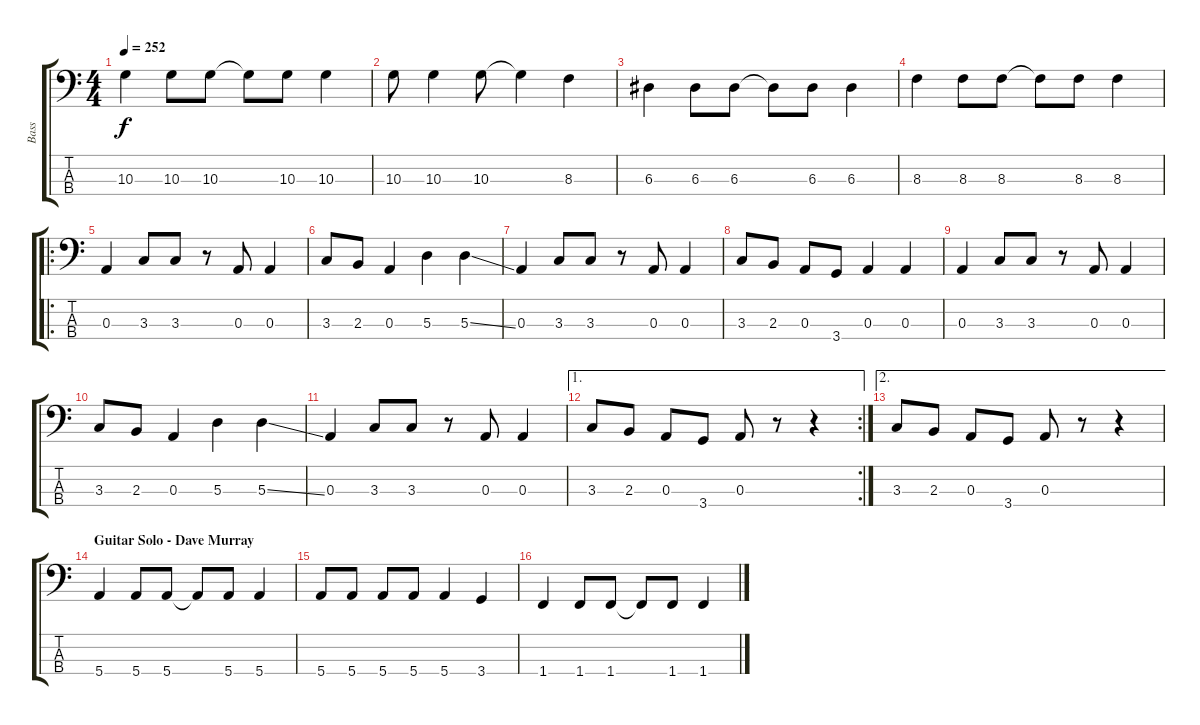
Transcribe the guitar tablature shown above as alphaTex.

\track ("Bass" "Bass") {instrument electricbassfinger}
\staff {score tabs}
\tuning (G2 D2 A1 E1) {hide}
\ts (4 4)
\tempo 252
\clef f4
\ks c
10.3.4{dy f} 10.3.8 10.3.8 10.3{t}.8 10.3.8 10.3.4 |
10.3.8 10.3.4 10.3.8 10.3{t}.4 8.3.4 |
6.3.4 6.3.8 6.3.8 6.3{t}.8 6.3.8 6.3.4 |
8.3.4 8.3.8 8.3.8 8.3{t}.8 8.3.8 8.3.4 |
\ro
0.3.4 3.3.8 3.3.8 r.8 0.3.8 0.3.4 |
3.3.8 2.3.8 0.3.4 5.3.4 5.3{ss}.4 |
0.3.4 3.3.8 3.3.8 r.8 0.3.8 0.3.4 |
3.3.8 2.3.8 0.3.8 3.4.8 0.3.4 0.3.4 |
0.3.4 3.3.8 3.3.8 r.8 0.3.8 0.3.4 |
3.3.8 2.3.8 0.3.4 5.3.4 5.3{ss}.4 |
0.3.4 3.3.8 3.3.8 r.8 0.3.8 0.3.4 |
\ae 1
\rc 2
3.3.8 2.3.8 0.3.8 3.4.8 0.3.8 r.8 r.4 |
\ae 2
3.3.8 2.3.8 0.3.8 3.4.8 0.3.8 r.8 r.4 |
\section ("" "Guitar Solo - Dave Murray")
5.4.4 5.4.8 5.4.8 5.4{t}.8 5.4.8 5.4.4 |
5.4.8 5.4.8 5.4.8 5.4.8 5.4.4 3.4.4 |
1.4.4 1.4.8 1.4.8 1.4{t}.8 1.4.8 1.4.4
